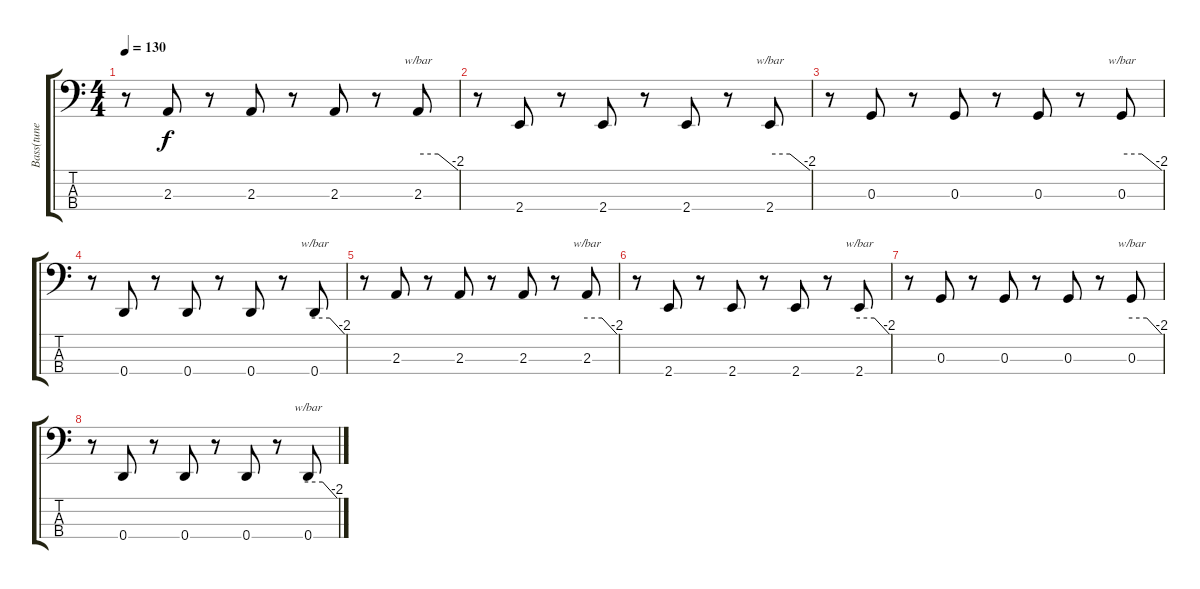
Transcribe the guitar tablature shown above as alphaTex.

\track ("Bass(tune down 1 step0)" "Bass(tune ") {instrument electricbassfinger}
\staff {score tabs}
\tuning (F2 C2 G1 D1) {hide}
\ts (4 4)
\tempo 130
\clef f4
\ks c
r.8{dy f} 2.3.8 r.8 2.3.8 r.8 2.3.8 r.8 2.3.8{tbe (custom default 0 0 30 0 60 -8)} |
r.8 2.4.8 r.8 2.4.8 r.8 2.4.8 r.8 2.4.8{tbe (custom default 0 0 30 0 60 -8)} |
r.8 0.3.8 r.8 0.3.8 r.8 0.3.8 r.8 0.3.8{tbe (custom default 0 0 30 0 60 -8)} |
r.8 0.4.8 r.8 0.4.8 r.8 0.4.8 r.8 0.4.8{tbe (custom default 0 0 30 0 60 -8)} |
r.8 2.3.8 r.8 2.3.8 r.8 2.3.8 r.8 2.3.8{tbe (custom default 0 0 30 0 60 -8)} |
r.8 2.4.8 r.8 2.4.8 r.8 2.4.8 r.8 2.4.8{tbe (custom default 0 0 30 0 60 -8)} |
r.8 0.3.8 r.8 0.3.8 r.8 0.3.8 r.8 0.3.8{tbe (custom default 0 0 30 0 60 -8)} |
r.8 0.4.8 r.8 0.4.8 r.8 0.4.8 r.8 0.4.8{tbe (custom default 0 0 30 0 60 -8)}
